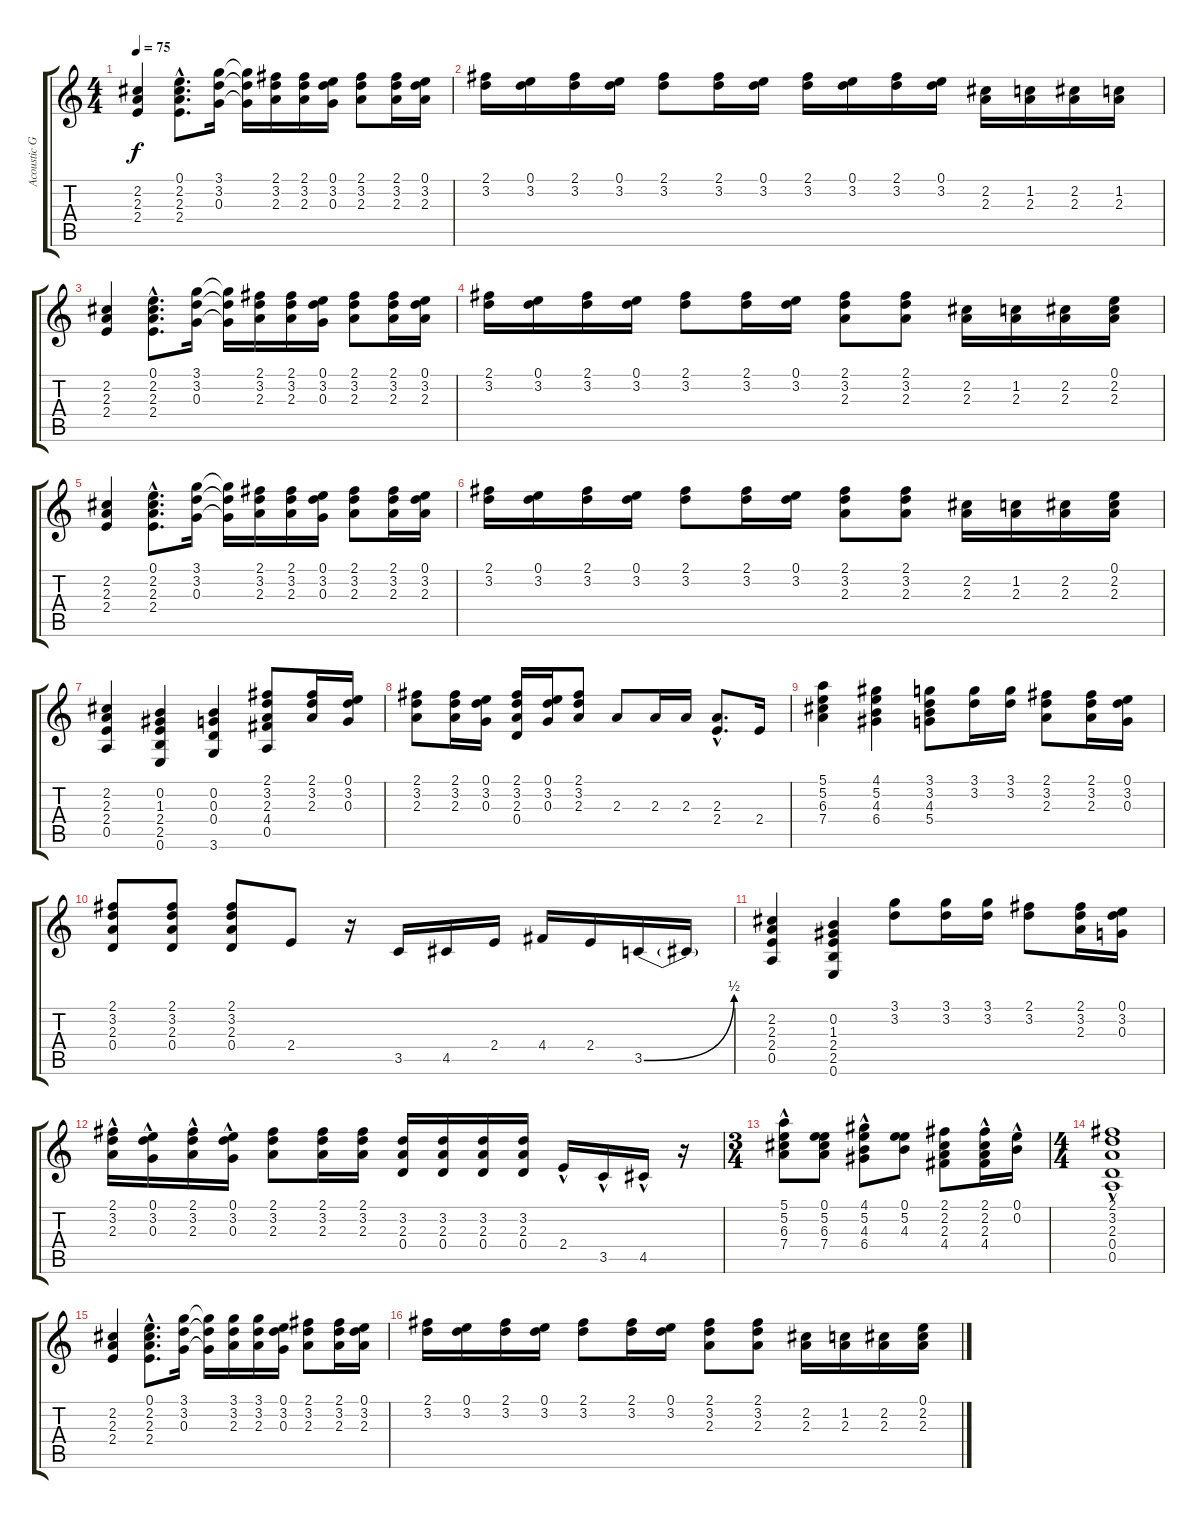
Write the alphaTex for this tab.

\track ("Acoustic Guitar II" "Acoustic G") {instrument acousticguitarsteel}
\staff {score tabs}
\tuning (E4 B3 G3 D3 A2 E2) {hide}
\ts (4 4)
\tempo 75
\clef g2
\ks c
(2.2 2.3 2.4).4{dy f} (0.1{hac} 2.2{hac} 2.3{hac} 2.4{hac}).8{d} (3.1 3.2 0.3).16 (3.1{t} 3.2{t} 0.3{t}).16 (2.1 3.2 2.3).16 (2.1 3.2 2.3).16 (0.1 3.2 0.3).16 (2.1 3.2 2.3).8 (2.1 3.2 2.3).16 (0.1 3.2 2.3).16 |
(2.1 3.2).16 (0.1 3.2).16 (2.1 3.2).16 (0.1 3.2).16 (2.1 3.2).8 (2.1 3.2).16 (0.1 3.2).16 (2.1 3.2).16 (0.1 3.2).16 (2.1 3.2).16 (0.1 3.2).16 (2.2 2.3).16 (1.2 2.3).16 (2.2 2.3).16 (1.2 2.3).16 |
(2.2 2.3 2.4).4 (0.1{hac} 2.2{hac} 2.3{hac} 2.4{hac}).8{d} (3.1 3.2 0.3).16 (3.1{t} 3.2{t} 0.3{t}).16 (2.1 3.2 2.3).16 (2.1 3.2 2.3).16 (0.1 3.2 0.3).16 (2.1 3.2 2.3).8 (2.1 3.2 2.3).16 (0.1 3.2 2.3).16 |
(2.1 3.2).16 (0.1 3.2).16 (2.1 3.2).16 (0.1 3.2).16 (2.1 3.2).8 (2.1 3.2).16 (0.1 3.2).16 (2.1 3.2 2.3).8 (2.1 3.2 2.3).8 (2.2 2.3).16 (1.2 2.3).16 (2.2 2.3).16 (0.1 2.2 2.3).16 |
(2.2 2.3 2.4).4 (0.1{hac} 2.2{hac} 2.3{hac} 2.4{hac}).8{d} (3.1 3.2 0.3).16 (3.1{t} 3.2{t} 0.3{t}).16 (2.1 3.2 2.3).16 (2.1 3.2 2.3).16 (0.1 3.2 0.3).16 (2.1 3.2 2.3).8 (2.1 3.2 2.3).16 (0.1 3.2 2.3).16 |
(2.1 3.2).16 (0.1 3.2).16 (2.1 3.2).16 (0.1 3.2).16 (2.1 3.2).8 (2.1 3.2).16 (0.1 3.2).16 (2.1 3.2 2.3).8 (2.1 3.2 2.3).8 (2.2 2.3).16 (1.2 2.3).16 (2.2 2.3).16 (0.1 2.2 2.3).16 |
(2.2 2.3 2.4 0.5).4 (0.2 1.3 2.4 2.5 0.6).4 (0.2 0.3 0.4 3.6).4 (2.1 3.2 2.3 4.4 0.5).8 (2.1 3.2 2.3).16 (0.1 3.2 0.3).16 |
(2.1 3.2 2.3).8 (2.1 3.2 2.3).16 (0.1 3.2 0.3).16 (2.1 3.2 2.3 0.4).16 (0.1 3.2 0.3).16 (2.1 3.2 2.3).8 2.3.8 2.3.16 2.3.16 (2.3{hac} 2.4{hac}).8{d} 2.4.16 |
(5.1 5.2 6.3 7.4).4 (4.1 5.2 4.3 6.4).4 (3.1 3.2 4.3 5.4).8 (3.1 3.2).16 (3.1 3.2).16 (2.1 3.2 2.3).8 (2.1 3.2 2.3).16 (0.1 3.2 0.3).16 |
(2.1 3.2 2.3 0.4).8 (2.1 3.2 2.3 0.4).8 (2.1 3.2 2.3 0.4).8 2.4.8 r.16 3.5.16 4.5.16 2.4.16 4.4.16 2.4.16 3.5{be (bend 0 0 60 2)}.16 3.5{t}.16 |
(2.2 2.3 2.4 0.5).4 (0.2 1.3 2.4 2.5 0.6).4 (3.1 3.2).8 (3.1 3.2).16 (3.1 3.2).16 (2.1 3.2).8 (2.1 3.2 2.3).16 (0.1 3.2 0.3).16 |
(2.1 3.2 2.3{hac}).16 (0.1{hac} 3.2 0.3{hac}).16 (2.1 3.2 2.3{hac}).16 (0.1{hac} 3.2 0.3{hac}).16 (2.1 3.2 2.3).8 (2.1 3.2 2.3).16 (2.1 3.2 2.3).16 (3.2 2.3 0.4).16 (3.2 2.3 0.4).16 (3.2 2.3 0.4).16 (3.2 2.3 0.4).16 2.4{hac}.16 3.5{hac}.16 4.5{hac}.16 r.16 |
\ts (3 4)
(5.1 5.2{hac} 6.3{hac} 7.4).8 (0.1 5.2 6.3 7.4).8 (4.1 5.2{hac} 4.3{hac} 6.4).8 (0.1 5.2 4.3).8 (2.1 2.2 2.3 4.4).8 (2.1{hac} 2.2{hac} 2.3{hac} 4.4{hac}).16 (0.1{hac} 0.2{hac}).16 |
\ts (4 4)
(2.1 3.2 2.3 0.4 0.5{hac}).1 |
(2.2 2.3 2.4).4 (0.1{hac} 2.2{hac} 2.3{hac} 2.4{hac}).8{d} (3.1 3.2 0.3).16 (3.1{t} 3.2{t} 0.3{t}).16 (3.1 3.2 2.3).16 (3.1 3.2 2.3).16 (0.1 3.2 0.3).16 (2.1 3.2 2.3).8 (2.1 3.2 2.3).16 (0.1 3.2 2.3).16 |
(2.1 3.2).16 (0.1 3.2).16 (2.1 3.2).16 (0.1 3.2).16 (2.1 3.2).8 (2.1 3.2).16 (0.1 3.2).16 (2.1 3.2 2.3).8 (2.1 3.2 2.3).8 (2.2 2.3).16 (1.2 2.3).16 (2.2 2.3).16 (0.1 2.2 2.3).16
